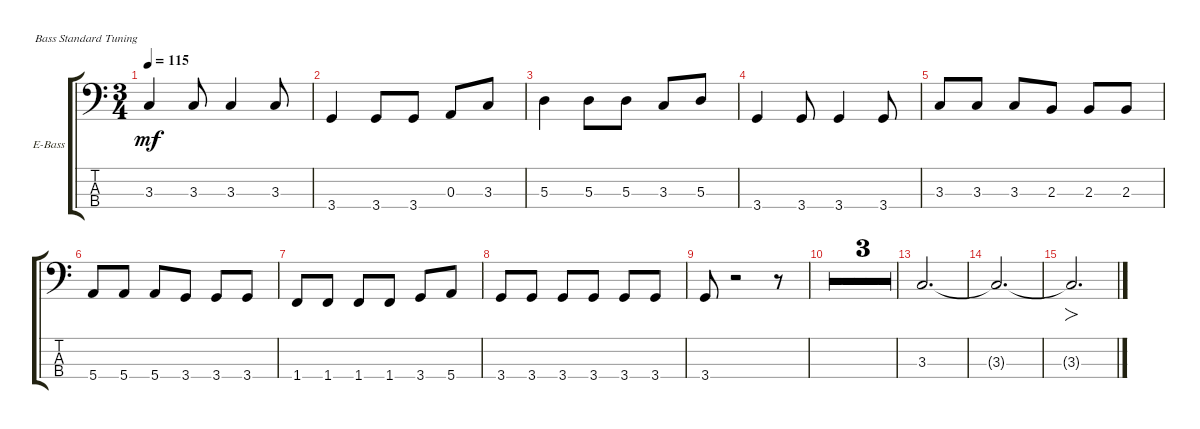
\defaultSystemsLayout 4
\bracketExtendMode groupsimilarinstruments
\firstSystemTrackNameOrientation horizontal
\otherSystemsTrackNameOrientation horizontal
\track ("Electric Bass" "E-Bass") {multiBarRest instrument electricbassfinger}
\staff {score tabs}
\tuning (G2 D2 A1 E1)
\ts (3 4)
\tempo 115
\clef f4
\ks aminor
3.3.4{dy mf} 3.3.8 3.3.4 3.3.8 |
3.4.4 3.4.8 3.4.8 0.3.8 3.3.8 |
5.3.4 5.3.8 5.3.8 3.3.8 5.3.8 |
3.4.4 3.4.8 3.4.4 3.4.8 |
3.3.8 3.3.8 3.3.8 2.3.8 2.3.8 2.3.8 |
5.4.8 5.4.8 5.4.8 3.4.8 3.4.8 3.4.8 |
1.4.8 1.4.8 1.4.8 1.4.8 3.4.8 5.4.8 |
3.4.8 3.4.8 3.4.8 3.4.8 3.4.8 3.4.8 |
3.4.8 r.2 r.8 |
|
|
|
3.3.2{d} |
3.3{t}.2{d} |
3.3{t}.2{fo d}
